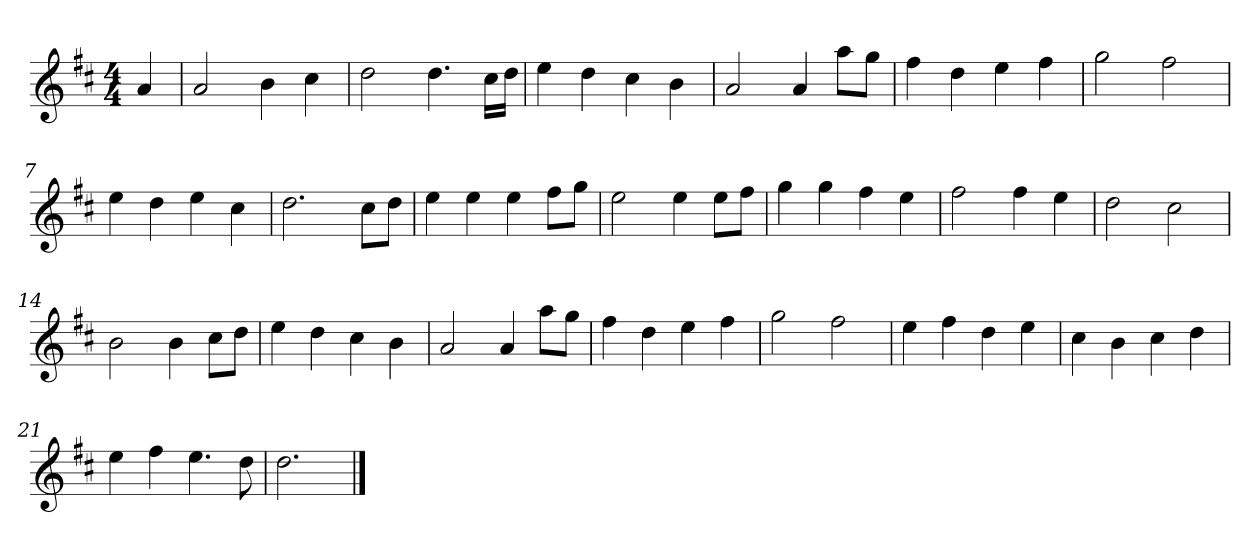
**kern
*part1
*staff1
*k[f#c#]
*M4/4
*MM120
=
4a
=1
2a
4b
4cc#
=2
2dd
4.dd
16cc#LL
16ddJJ
=3
4ee
4dd
4cc#
4b
=4
2a
4a
8aaL
8ggJ
=5
4ff#
4dd
4ee
4ff#
=6
2gg
2ff#
=7
4ee
4dd
4ee
4cc#
=8
2.dd
8cc#L
8ddJ
=9
4ee
4ee
4ee
8ff#L
8ggJ
=10
2ee
4ee
8eeL
8ff#J
=11
4gg
4gg
4ff#
4ee
=12
2ff#
4ff#
4ee
=13
2dd
2cc#
=14
2b
4b
8cc#L
8ddJ
=15
4ee
4dd
4cc#
4b
=16
2a
4a
8aaL
8ggJ
=17
4ff#
4dd
4ee
4ff#
=18
2gg
2ff#
=19
4ee
4ff#
4dd
4ee
=20
4cc#
4b
4cc#
4dd
=21
4ee
4ff#
4.ee
8dd
=22
2.dd
==
*-
